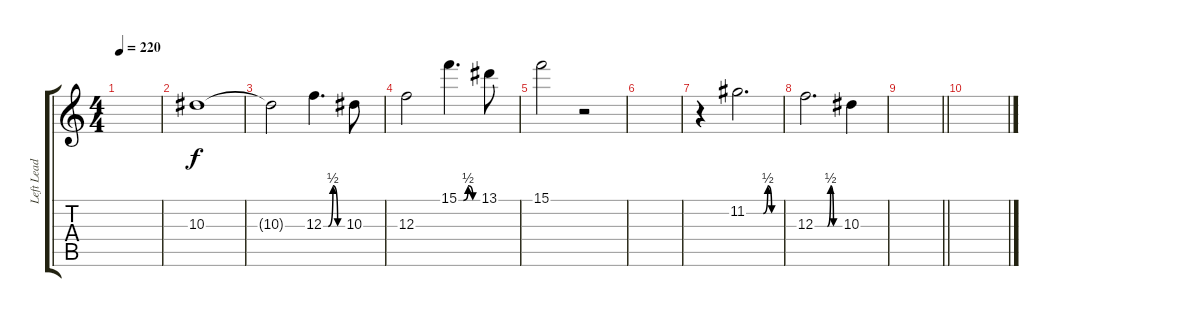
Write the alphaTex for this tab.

\track ("Left Lead 2" "Left Lead ") {instrument distortionguitar}
\staff {score tabs}
\tuning (D4 A3 F3 C3 G2 C2) {hide}
\ts (4 4)
\tempo 220
\clef g2
\ks c
|
10.3.1 |
10.3{t}.2 12.3{be (custom 0 0 15 0 30 2 45 0 60 0)}.4{d} 10.3.8 |
12.3.2 15.1{be (custom 0 0 15 0 30 2 45 0 60 0)}.4{d} 13.1.8 |
15.1.2 r.2 |
|
r.4 11.2{be (custom 0 0 30 0 38 2 45 0 60 0)}.2{d} |
12.3{be (custom 0 0 30 0 38 2 45 0 60 0)}.2{d} 10.3.4 |
\barLineRight lightlight
|
\section ("" "")
